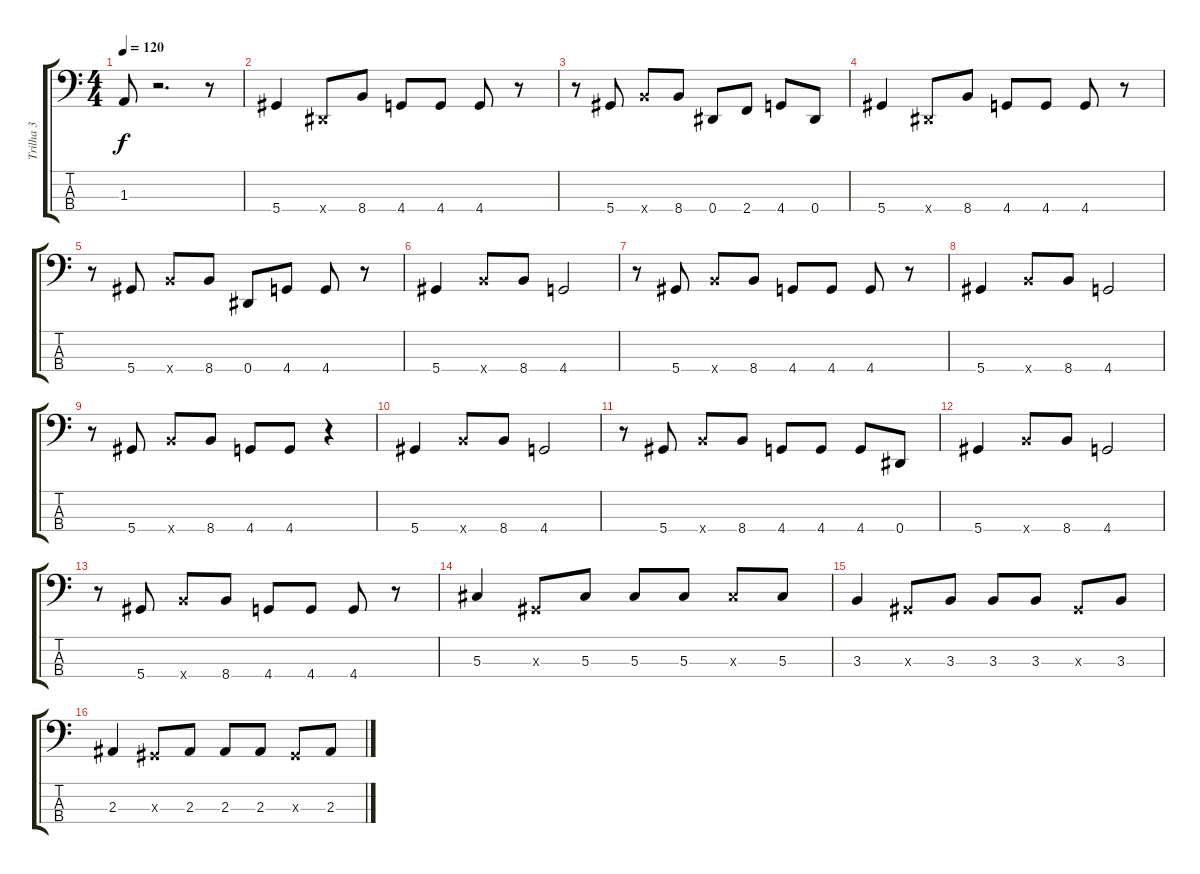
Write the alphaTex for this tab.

\track ("Trilha 3" "Trilha 3") {instrument electricbasspick}
\staff {score tabs}
\tuning (Gb2 Db2 Ab1 Eb1) {hide}
\ts (4 4)
\tempo 120
\clef f4
\ks c
1.3.8{dy f} r.2{d} r.8 |
5.4.4 0.4{x}.8 8.4.8 4.4.8 4.4.8 4.4.8 r.8 |
r.8 5.4.8 8.4{x}.8 8.4.8 0.4.8 2.4.8 4.4.8 0.4.8 |
5.4.4 0.4{x}.8 8.4.8 4.4.8 4.4.8 4.4.8 r.8 |
r.8 5.4.8 8.4{x}.8 8.4.8 0.4.8 4.4.8 4.4.8 r.8 |
5.4.4 8.4{x}.8 8.4.8 4.4.2 |
r.8 5.4.8 8.4{x}.8 8.4.8 4.4.8 4.4.8 4.4.8 r.8 |
5.4.4 8.4{x}.8 8.4.8 4.4.2 |
r.8 5.4.8 8.4{x}.8 8.4.8 4.4.8 4.4.8 r.4 |
5.4.4 8.4{x}.8 8.4.8 4.4.2 |
r.8 5.4.8 8.4{x}.8 8.4.8 4.4.8 4.4.8 4.4.8 0.4.8 |
5.4.4 8.4{x}.8 8.4.8 4.4.2 |
r.8 5.4.8 8.4{x}.8 8.4.8 4.4.8 4.4.8 4.4.8 r.8 |
5.3.4 0.3{x}.8 5.3.8 5.3.8 5.3.8 5.3{x}.8 5.3.8 |
3.3.4 0.3{x}.8 3.3.8 3.3.8 3.3.8 0.3{x}.8 3.3.8 |
2.3.4 0.3{x}.8 2.3.8 2.3.8 2.3.8 0.3{x}.8 2.3.8
